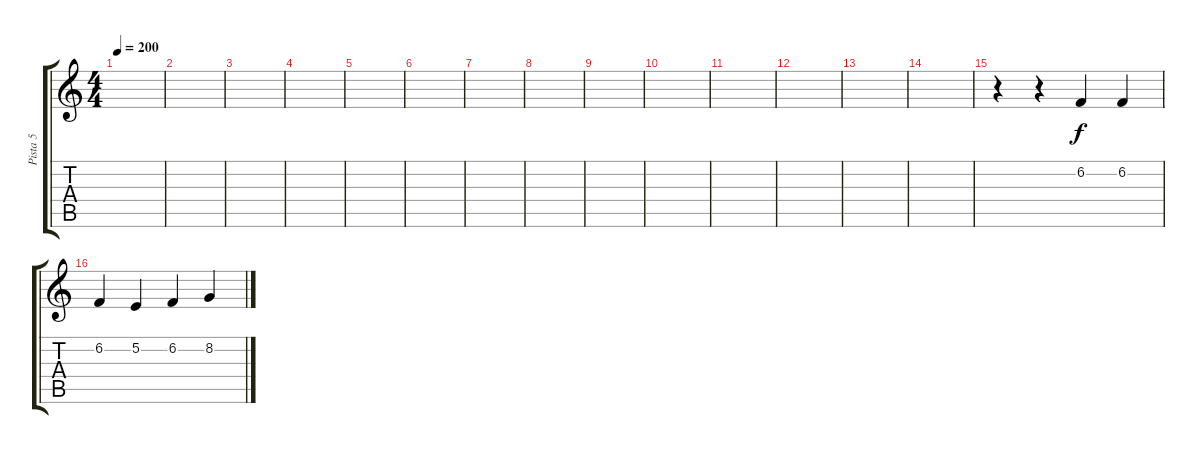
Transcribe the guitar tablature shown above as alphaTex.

\track ("Pista 5" "Pista 5") {instrument lead2sawtooth}
\staff {score tabs}
\tuning (E4 B3 G3 D3 A2 E2) {hide}
\ts (4 4)
\tempo 200
\clef g2
\ks c
|
|
|
|
|
|
|
|
|
|
|
|
|
|
r.4 r.4 6.2.4 6.2.4 |
6.2.4 5.2.4 6.2.4 8.2.4
